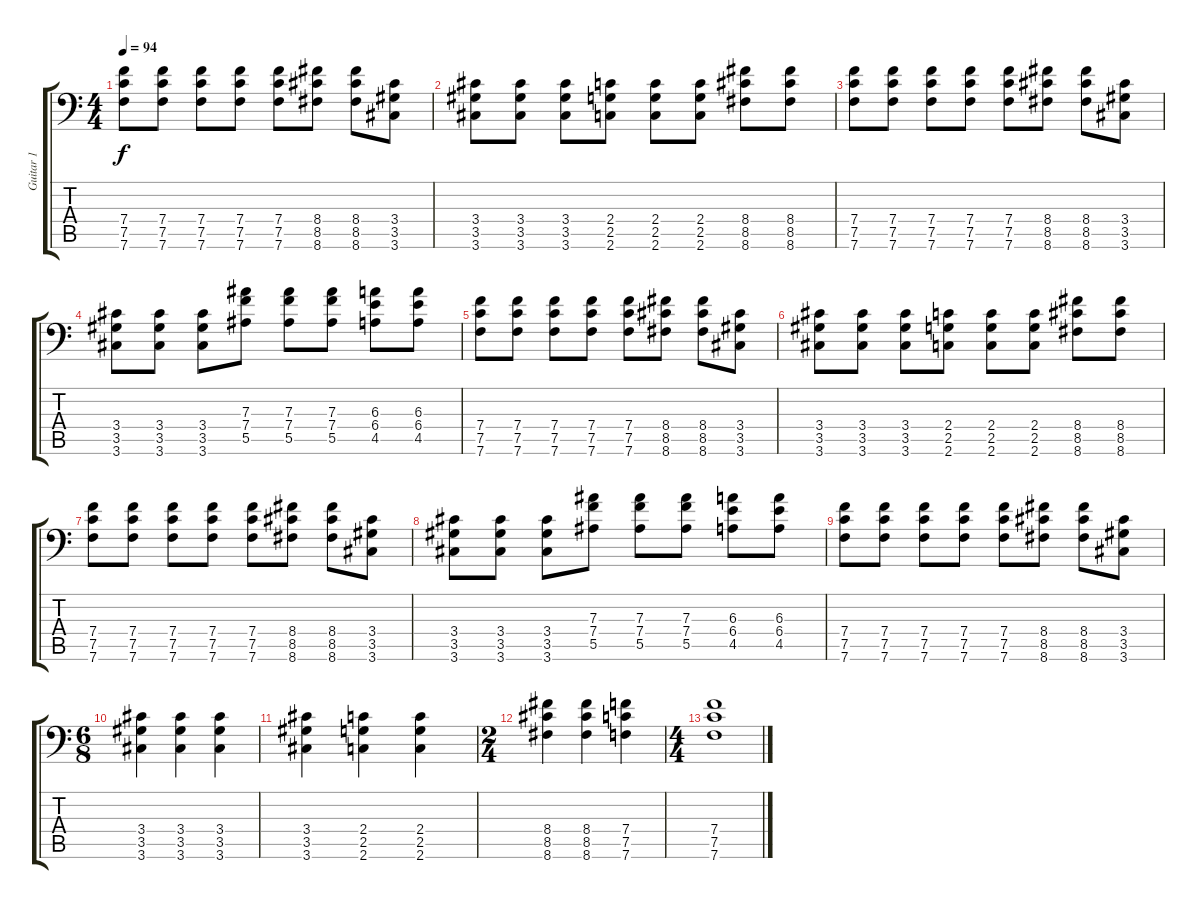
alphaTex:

\track ("Guitar 1" "Guitar 1") {instrument distortionguitar}
\staff {score tabs}
\tuning (C4 G3 Eb3 Bb2 F2 Bb1) {hide}
\ts (4 4)
\tempo 94
\clef f4
\ks c
(7.4 7.5 7.6).8{dy f} (7.4 7.5 7.6).8 (7.4 7.5 7.6).8 (7.4 7.5 7.6).8 (7.4 7.5 7.6).8 (8.4 8.5 8.6).8 (8.4 8.5 8.6).8 (3.4 3.5 3.6).8 |
(3.4 3.5 3.6).8 (3.4 3.5 3.6).8 (3.4 3.5 3.6).8 (2.4 2.5 2.6).8 (2.4 2.5 2.6).8 (2.4 2.5 2.6).8 (8.4 8.5 8.6).8 (8.4 8.5 8.6).8 |
(7.4 7.5 7.6).8 (7.4 7.5 7.6).8 (7.4 7.5 7.6).8 (7.4 7.5 7.6).8 (7.4 7.5 7.6).8 (8.4 8.5 8.6).8 (8.4 8.5 8.6).8 (3.4 3.5 3.6).8 |
(3.4 3.5 3.6).8 (3.4 3.5 3.6).8 (3.4 3.5 3.6).8 (7.3 7.4 5.5).8 (7.3 7.4 5.5).8 (7.3 7.4 5.5).8 (6.3 6.4 4.5).8 (6.3 6.4 4.5).8 |
(7.4 7.5 7.6).8 (7.4 7.5 7.6).8 (7.4 7.5 7.6).8 (7.4 7.5 7.6).8 (7.4 7.5 7.6).8 (8.4 8.5 8.6).8 (8.4 8.5 8.6).8 (3.4 3.5 3.6).8 |
(3.4 3.5 3.6).8 (3.4 3.5 3.6).8 (3.4 3.5 3.6).8 (2.4 2.5 2.6).8 (2.4 2.5 2.6).8 (2.4 2.5 2.6).8 (8.4 8.5 8.6).8 (8.4 8.5 8.6).8 |
(7.4 7.5 7.6).8 (7.4 7.5 7.6).8 (7.4 7.5 7.6).8 (7.4 7.5 7.6).8 (7.4 7.5 7.6).8 (8.4 8.5 8.6).8 (8.4 8.5 8.6).8 (3.4 3.5 3.6).8 |
(3.4 3.5 3.6).8 (3.4 3.5 3.6).8 (3.4 3.5 3.6).8 (7.3 7.4 5.5).8 (7.3 7.4 5.5).8 (7.3 7.4 5.5).8 (6.3 6.4 4.5).8 (6.3 6.4 4.5).8 |
(7.4 7.5 7.6).8 (7.4 7.5 7.6).8 (7.4 7.5 7.6).8 (7.4 7.5 7.6).8 (7.4 7.5 7.6).8 (8.4 8.5 8.6).8 (8.4 8.5 8.6).8 (3.4 3.5 3.6).8 |
\ts (6 8)
(3.4 3.5 3.6).4 (3.4 3.5 3.6).4 (3.4 3.5 3.6).4 |
(3.4 3.5 3.6).4 (2.4 2.5 2.6).4 (2.4 2.5 2.6).4 |
\ts (2 4)
(8.4 8.5 8.6).4 (8.4 8.5 8.6).4 (7.4 7.5 7.6).4 |
\ts (4 4)
(7.4 7.5 7.6).1
